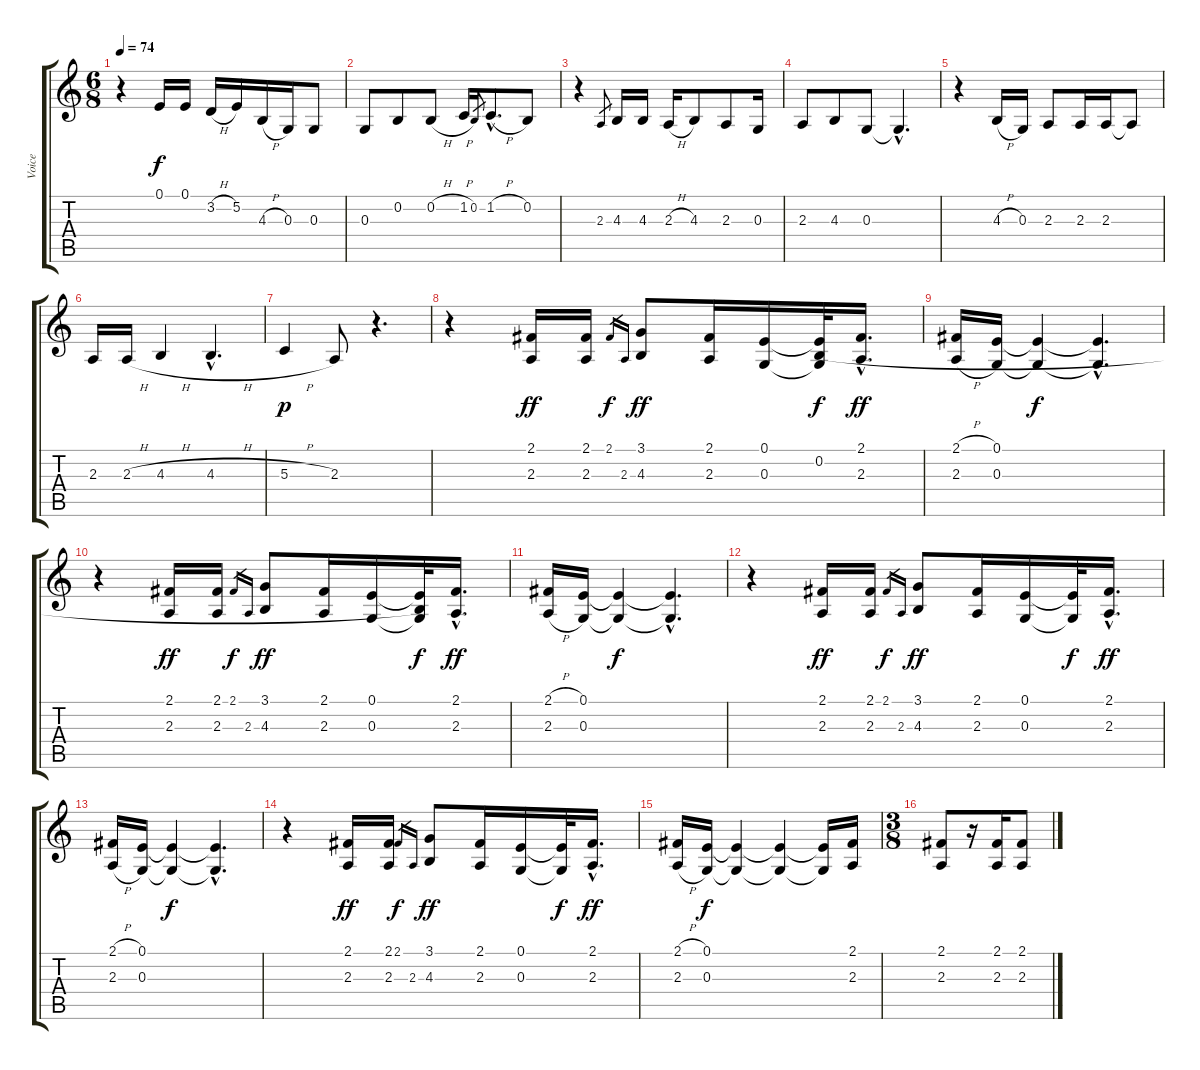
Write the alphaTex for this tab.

\track ("Voice" "Voice") {instrument cello}
\staff {score tabs}
\tuning (E4 B3 G3 D3 A2 E2) {hide}
\ts (6 8)
\tempo 74
\clef g2
\ks c
r.4{dy f} 0.1.16 0.1.16 3.2{h}.16 5.2.16 4.3{h}.16 0.3.16 0.3.8 |
0.3.8 0.2.8 0.2{h}.8 1.2{h}.16 0.2.8{gr} 1.2{h hac}.8{d} 0.2.8 |
r.4 2.3.8{gr} 4.3.16 4.3.16 2.3{h}.16 4.3.8 2.3.8 0.3.16 |
2.3.8 4.3.8 0.3.8 0.3{hac t}.4{d} |
r.4 4.3{h}.16 0.3.16 2.3.8 2.3.16 2.3.16 2.3{t}.8 |
2.3.16 2.3{h}.16 4.3{h}.4 4.3{h hac}.4{d} |
5.3{h}.4{dy p} 2.3.8 r.4{d} |
r.4 (2.1 2.3).16{dy ff} (2.1 2.3).16 2.1.16{gr dy f} 2.3.16{gr} (3.1 4.3).8{dy ff} (2.1 2.3).16 (0.1 0.3).16 (0.1{t} 0.2 0.3{t}).32{dy f} (2.1{hac} 2.3{hac}).16{d dy ff} |
(2.1{h} 2.3{h}).16 (0.1 0.3).16 (0.1{t} 0.3{t}).4{dy f} (0.1{hac t} 0.3{hac t}).4{d} |
r.4 (2.1 2.3).16{dy ff} (2.1 2.3).16 2.1.16{gr dy f} 2.3.16{gr} (3.1 4.3).8{dy ff} (2.1 2.3).16 (0.1 0.3).16 (0.1{t} 0.2{t} 0.3{t}).32{dy f} (2.1{hac} 2.3{hac}).16{d dy ff} |
(2.1{h} 2.3{h}).16 (0.1 0.3).16 (0.1{t} 0.3{t}).4{dy f} (0.1{hac t} 0.3{hac t}).4{d} |
r.4 (2.1 2.3).16{dy ff} (2.1 2.3).16 2.1.16{gr dy f} 2.3.16{gr} (3.1 4.3).8{dy ff} (2.1 2.3).16 (0.1 0.3).16 (0.1{t} 0.3{t}).32{dy f} (2.1{hac} 2.3{hac}).16{d dy ff} |
(2.1{h} 2.3{h}).16 (0.1 0.3).16 (0.1{t} 0.3{t}).4{dy f} (0.1{hac t} 0.3{hac t}).4{d} |
r.4 (2.1 2.3).16{dy ff} (2.1 2.3).16 2.1.16{gr dy f} 2.3.16{gr} (3.1 4.3).8{dy ff} (2.1 2.3).16 (0.1 0.3).16 (0.1{t} 0.3{t}).32{dy f} (2.1{hac} 2.3{hac}).16{d dy ff} |
(2.1{h} 2.3{h}).16 (0.1 0.3).16{dy f} (0.1{t} 0.3{t}).4 (0.1{t} 0.3{t}).4 (0.1{t} 0.3{t}).16 (2.1 2.3).16 |
\ts (3 8)
(2.1 2.3).8 r.16 (2.1 2.3).16 (2.1 2.3).8
